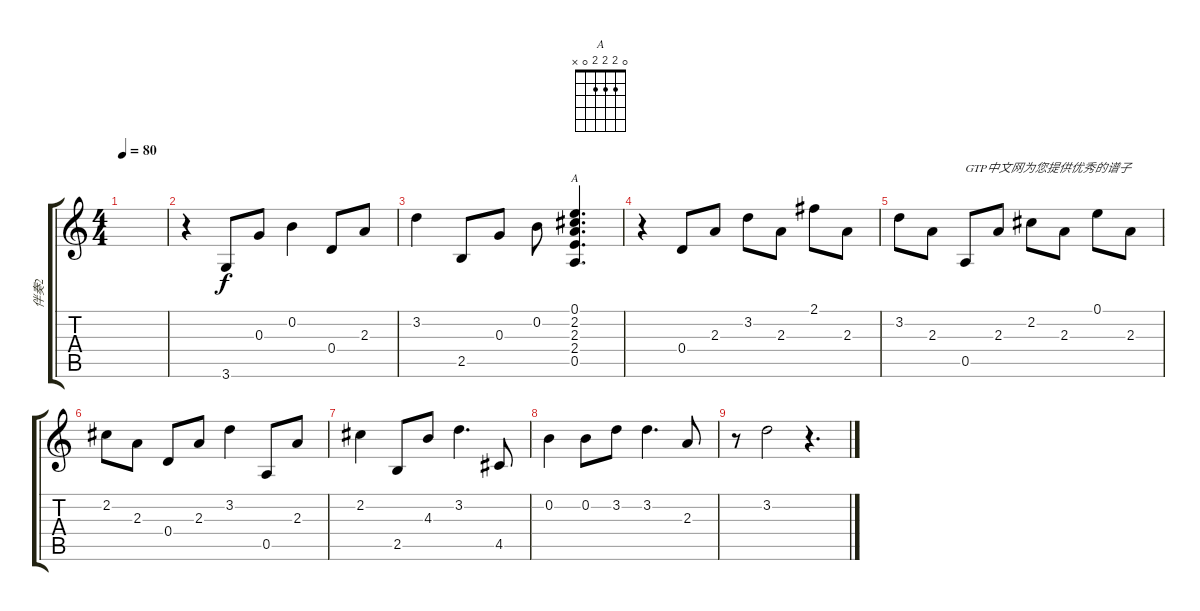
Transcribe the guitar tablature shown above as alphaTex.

\track ("伴奏2" "伴奏2") {instrument distortionguitar}
\staff {score tabs}
\tuning (E4 B3 G3 D3 A2 E2) {hide}
\chord ("A" 0 2 2 2 0 x)
\ts (4 4)
\tempo 80
\clef g2
\ks c
|
r.4 3.6.8 0.3.8 0.2.4 0.4.8 2.3.8 |
3.2.4 2.5.8 0.3.8 0.2.8 (0.1 2.2 2.3 2.4 0.5).4{d ch "A"} |
r.4 0.4.8 2.3.8 3.2.8 2.3.8 2.1.8 2.3.8 |
3.2.8 2.3.8 0.5.8{txt "GTP中文网为您提供优秀的谱子"} 2.3.8 2.2.8 2.3.8 0.1.8 2.3.8 |
2.2.8 2.3.8 0.4.8 2.3.8 3.2.4 0.5.8 2.3.8 |
2.2.4 2.5.8 4.3.8 3.2.4{d} 4.5.8 |
0.2.4 0.2.8 3.2.8 3.2.4{d} 2.3.8 |
r.8 3.2.2 r.4{d}
